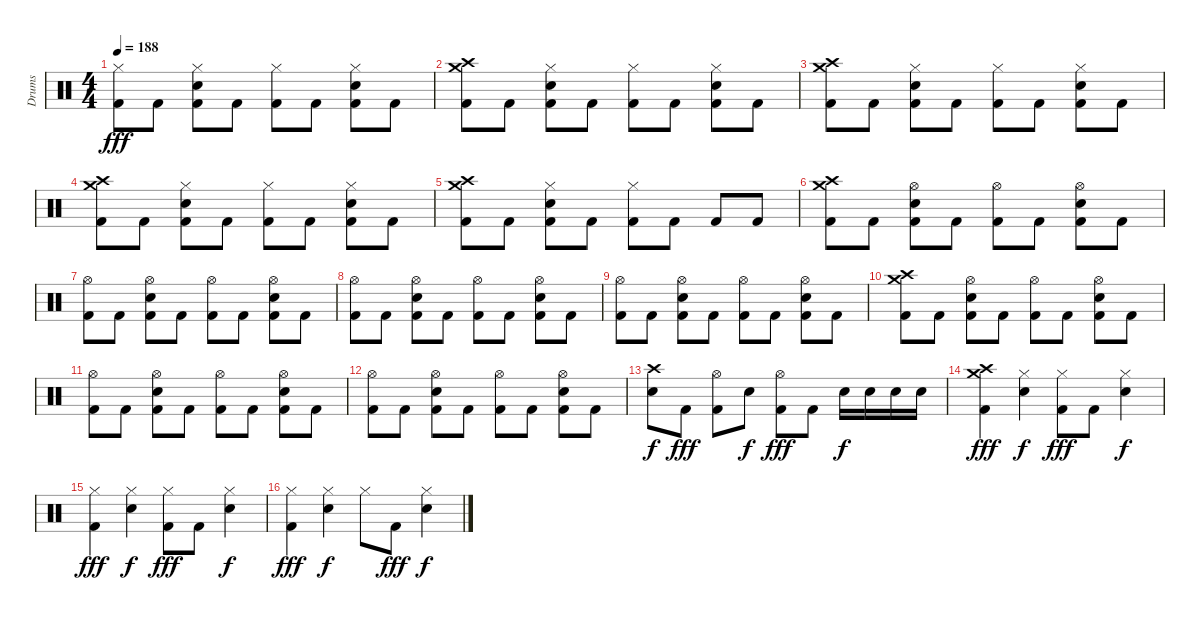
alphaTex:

\track ("Drums" "Drums") {instrument percussion}
\staff {score}
\articulation defaults
\ts (4 4)
\tempo 188
\clef neutral
\ks c
("Hi-Hat (closed)" "Kick (hit) 2").8{dy fff} "Kick (hit) 2".8 ("Hi-Hat (closed)" "Electric Snare (hit)" "Kick (hit) 2").8 "Kick (hit) 2".8 ("Hi-Hat (closed)" "Kick (hit) 2").8 "Kick (hit) 2".8 ("Hi-Hat (closed)" "Electric Snare (hit)" "Kick (hit) 2").8 "Kick (hit) 2".8 |
("Crash high (hit)" "Crash medium (hit)" "Kick (hit) 2").8 "Kick (hit) 2".8 ("Hi-Hat (closed)" "Electric Snare (hit)" "Kick (hit) 2").8 "Kick (hit) 2".8 ("Hi-Hat (closed)" "Kick (hit) 2").8 "Kick (hit) 2".8 ("Hi-Hat (closed)" "Electric Snare (hit)" "Kick (hit) 2").8 "Kick (hit) 2".8 |
("Crash high (hit)" "Crash medium (hit)" "Kick (hit) 2").8 "Kick (hit) 2".8 ("Hi-Hat (closed)" "Electric Snare (hit)" "Kick (hit) 2").8 "Kick (hit) 2".8 ("Hi-Hat (closed)" "Kick (hit) 2").8 "Kick (hit) 2".8 ("Hi-Hat (closed)" "Electric Snare (hit)" "Kick (hit) 2").8 "Kick (hit) 2".8 |
("Crash high (hit)" "Crash medium (hit)" "Kick (hit) 2").8 "Kick (hit) 2".8 ("Hi-Hat (closed)" "Electric Snare (hit)" "Kick (hit) 2").8 "Kick (hit) 2".8 ("Hi-Hat (closed)" "Kick (hit) 2").8 "Kick (hit) 2".8 ("Hi-Hat (closed)" "Electric Snare (hit)" "Kick (hit) 2").8 "Kick (hit) 2".8 |
("Crash high (hit)" "Crash medium (hit)" "Kick (hit) 2").8 "Kick (hit) 2".8 ("Hi-Hat (closed)" "Electric Snare (hit)" "Kick (hit) 2").8 "Kick (hit) 2".8 ("Hi-Hat (closed)" "Kick (hit) 2").8 "Kick (hit) 2".8 "Kick (hit) 2".8 "Kick (hit) 2".8 |
("Crash high (hit)" "Crash medium (hit)" "Kick (hit) 2").8 "Kick (hit) 2".8 ("Hi-Hat (open)" "Electric Snare (hit)" "Kick (hit) 2").8 "Kick (hit) 2".8 ("Hi-Hat (open)" "Kick (hit) 2").8 "Kick (hit) 2".8 ("Hi-Hat (open)" "Electric Snare (hit)" "Kick (hit) 2").8 "Kick (hit) 2".8 |
("Hi-Hat (open)" "Kick (hit) 2").8 "Kick (hit) 2".8 ("Hi-Hat (open)" "Electric Snare (hit)" "Kick (hit) 2").8 "Kick (hit) 2".8 ("Hi-Hat (open)" "Kick (hit) 2").8 "Kick (hit) 2".8 ("Hi-Hat (open)" "Electric Snare (hit)" "Kick (hit) 2").8 "Kick (hit) 2".8 |
("Hi-Hat (open)" "Kick (hit) 2").8 "Kick (hit) 2".8 ("Hi-Hat (open)" "Electric Snare (hit)" "Kick (hit) 2").8 "Kick (hit) 2".8 ("Hi-Hat (open)" "Kick (hit) 2").8 "Kick (hit) 2".8 ("Hi-Hat (open)" "Electric Snare (hit)" "Kick (hit) 2").8 "Kick (hit) 2".8 |
("Hi-Hat (open)" "Kick (hit) 2").8 "Kick (hit) 2".8 ("Hi-Hat (open)" "Electric Snare (hit)" "Kick (hit) 2").8 "Kick (hit) 2".8 ("Hi-Hat (open)" "Kick (hit) 2").8 "Kick (hit) 2".8 ("Hi-Hat (open)" "Electric Snare (hit)" "Kick (hit) 2").8 "Kick (hit) 2".8 |
("Crash high (hit)" "Crash medium (hit)" "Kick (hit) 2").8 "Kick (hit) 2".8 ("Hi-Hat (open)" "Electric Snare (hit)" "Kick (hit) 2").8 "Kick (hit) 2".8 ("Hi-Hat (open)" "Kick (hit) 2").8 "Kick (hit) 2".8 ("Hi-Hat (open)" "Electric Snare (hit)" "Kick (hit) 2").8 "Kick (hit) 2".8 |
("Hi-Hat (open)" "Kick (hit) 2").8 "Kick (hit) 2".8 ("Hi-Hat (open)" "Electric Snare (hit)" "Kick (hit) 2").8 "Kick (hit) 2".8 ("Hi-Hat (open)" "Kick (hit) 2").8 "Kick (hit) 2".8 ("Hi-Hat (open)" "Electric Snare (hit)" "Kick (hit) 2").8 "Kick (hit) 2".8 |
("Hi-Hat (open)" "Kick (hit) 2").8 "Kick (hit) 2".8 ("Hi-Hat (open)" "Electric Snare (hit)" "Kick (hit) 2").8 "Kick (hit) 2".8 ("Hi-Hat (open)" "Kick (hit) 2").8 "Kick (hit) 2".8 ("Hi-Hat (open)" "Electric Snare (hit)" "Kick (hit) 2").8 "Kick (hit) 2".8 |
("Crash high (hit)" "Electric Snare (hit)").8{dy f} "Kick (hit) 2".8{dy fff} ("Hi-Hat (open)" "Kick (hit) 2").8 "Electric Snare (hit)".8{dy f} ("Hi-Hat (open)" "Kick (hit) 2").8{dy fff} "Kick (hit) 2".8 "Electric Snare (hit)".16{dy f} "Electric Snare (hit)".16 "Electric Snare (hit)".16 "Electric Snare (hit)".16 |
("Crash medium (hit)" "Crash high (hit)" "Kick (hit) 2").4{dy fff} ("Hi-Hat (closed)" "Electric Snare (hit)").4{dy f} ("Hi-Hat (closed)" "Kick (hit) 2").8{dy fff} "Kick (hit) 2".8 ("Hi-Hat (closed)" "Electric Snare (hit)").4{dy f} |
("Hi-Hat (closed)" "Kick (hit) 2").4{dy fff} ("Hi-Hat (closed)" "Electric Snare (hit)").4{dy f} ("Hi-Hat (closed)" "Kick (hit) 2").8{dy fff} "Kick (hit) 2".8 ("Hi-Hat (closed)" "Electric Snare (hit)").4{dy f} |
("Hi-Hat (closed)" "Kick (hit) 2").4{dy fff} ("Hi-Hat (closed)" "Electric Snare (hit)").4{dy f} "Hi-Hat (closed)".8 "Kick (hit) 2".8{dy fff} ("Hi-Hat (closed)" "Electric Snare (hit)").4{dy f}
